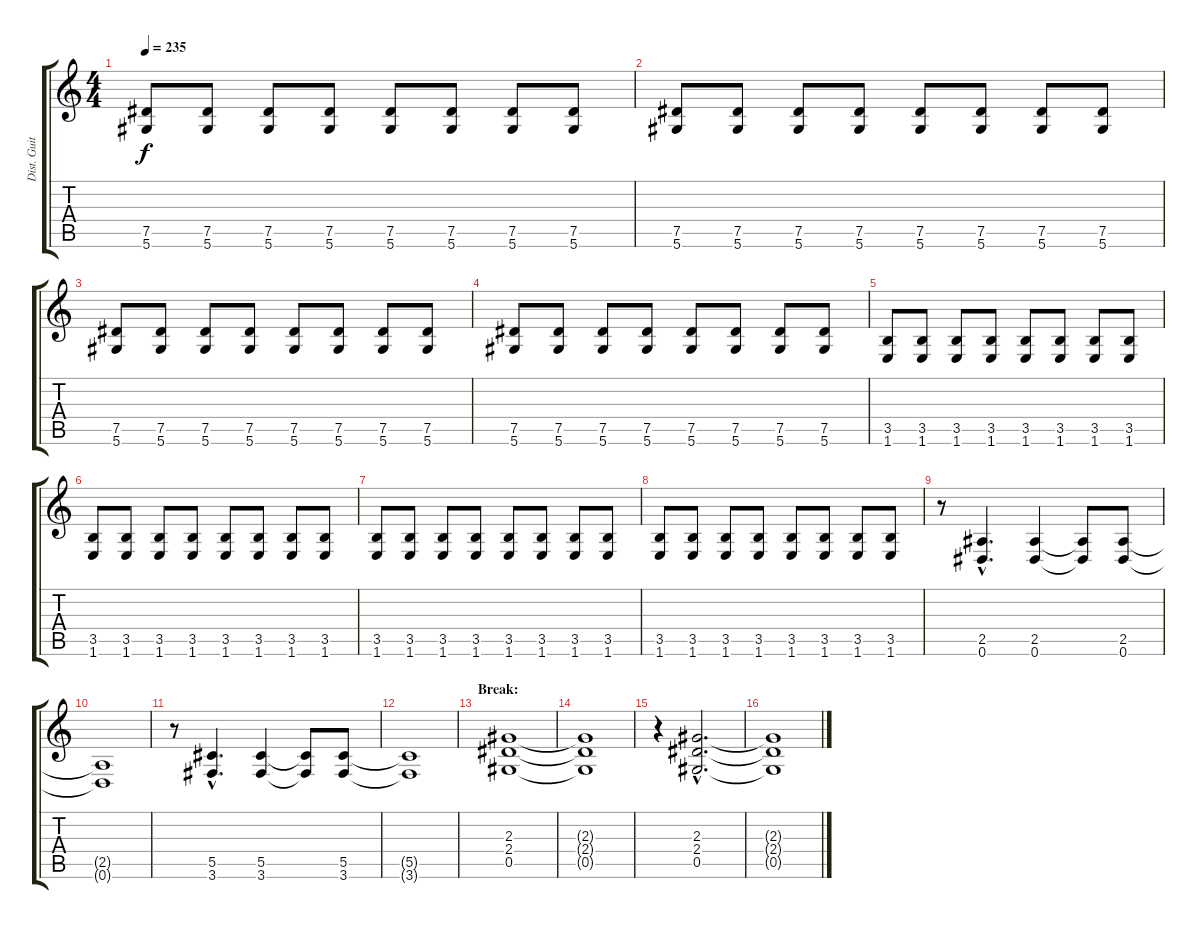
\track ("Dist. Guitar 2" "Dist. Guit") {instrument overdrivenguitar}
\staff {score tabs}
\tuning (Eb4 Bb3 Gb3 Db3 Ab2 Eb2) {hide}
\ts (4 4)
\tempo 235
\clef g2
\ks c
(7.5 5.6).8{dy f} (7.5 5.6).8 (7.5 5.6).8 (7.5 5.6).8 (7.5 5.6).8 (7.5 5.6).8 (7.5 5.6).8 (7.5 5.6).8 |
(7.5 5.6).8 (7.5 5.6).8 (7.5 5.6).8 (7.5 5.6).8 (7.5 5.6).8 (7.5 5.6).8 (7.5 5.6).8 (7.5 5.6).8 |
(7.5 5.6).8 (7.5 5.6).8 (7.5 5.6).8 (7.5 5.6).8 (7.5 5.6).8 (7.5 5.6).8 (7.5 5.6).8 (7.5 5.6).8 |
(7.5 5.6).8 (7.5 5.6).8 (7.5 5.6).8 (7.5 5.6).8 (7.5 5.6).8 (7.5 5.6).8 (7.5 5.6).8 (7.5 5.6).8 |
(3.5 1.6).8 (3.5 1.6).8 (3.5 1.6).8 (3.5 1.6).8 (3.5 1.6).8 (3.5 1.6).8 (3.5 1.6).8 (3.5 1.6).8 |
(3.5 1.6).8 (3.5 1.6).8 (3.5 1.6).8 (3.5 1.6).8 (3.5 1.6).8 (3.5 1.6).8 (3.5 1.6).8 (3.5 1.6).8 |
(3.5 1.6).8 (3.5 1.6).8 (3.5 1.6).8 (3.5 1.6).8 (3.5 1.6).8 (3.5 1.6).8 (3.5 1.6).8 (3.5 1.6).8 |
(3.5 1.6).8 (3.5 1.6).8 (3.5 1.6).8 (3.5 1.6).8 (3.5 1.6).8 (3.5 1.6).8 (3.5 1.6).8 (3.5 1.6).8 |
r.8 (2.5{hac} 0.6{hac}).4{d} (2.5 0.6).4 (2.5{t} 0.6{t}).8 (2.5 0.6).8 |
(2.5{t} 0.6{t}).1 |
r.8 (5.5{hac} 3.6{hac}).4{d} (5.5 3.6).4 (5.5{t} 3.6{t}).8 (5.5 3.6).8 |
(5.5{t} 3.6{t}).1 |
\section ("" "Break:")
(2.3 2.4 0.5).1 |
(2.3{t} 2.4{t} 0.5{t}).1 |
r.4 (2.3{hac} 2.4{hac} 0.5{hac}).2{d} |
(2.3{t} 2.4{t} 0.5{t}).1
